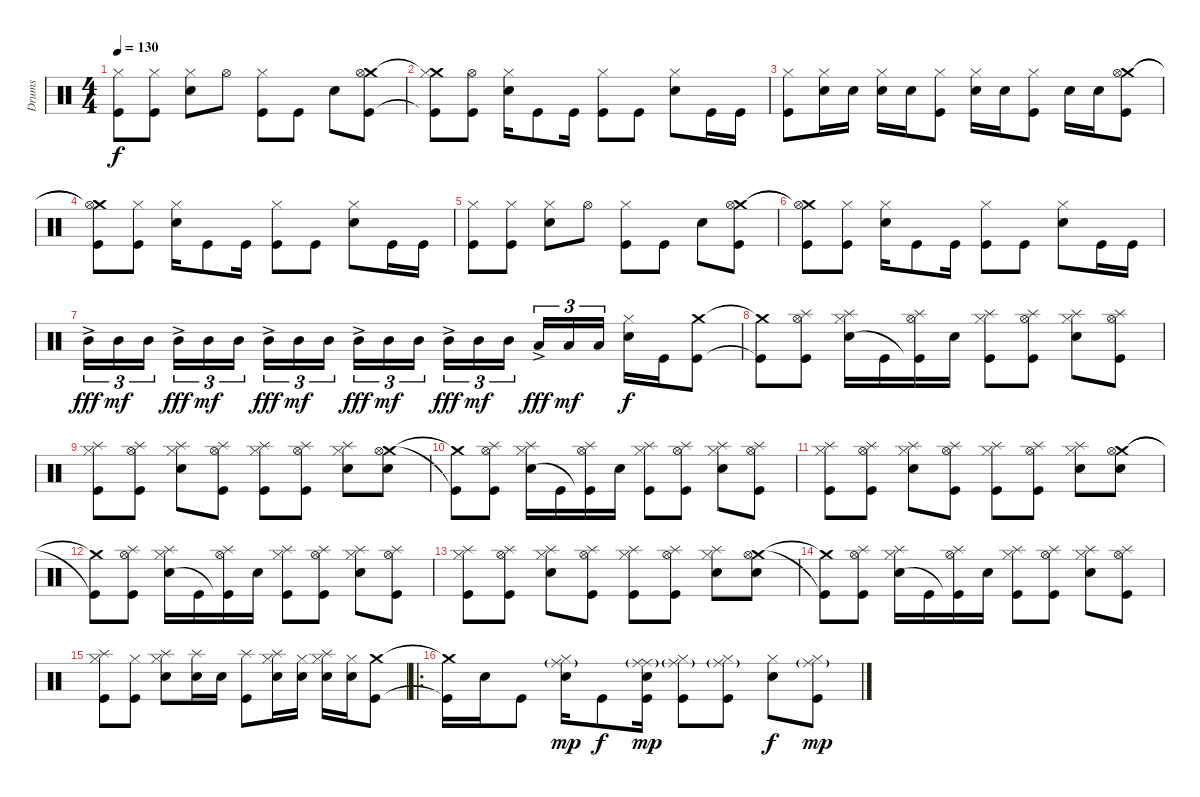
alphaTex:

\track ("Drums" "Drums") {instrument percussion}
\staff {score}
\articulation defaults
\ts (4 4)
\tempo 130
\clef neutral
\ks c
("Hi-Hat (closed)" "Kick (hit)").8{dy f} ("Hi-Hat (closed)" "Kick (hit)").8 ("Hi-Hat (closed)" "Electric Snare (hit)").8 "Hi-Hat (open)".8 ("Hi-Hat (closed)" "Kick (hit)").8 "Kick (hit)".8 "Electric Snare (hit)".8 ("Crash medium (hit)" "Hi-Hat (open)" "Kick (hit)").8 |
("Crash medium (hit)"{t} "Hi-Hat (closed)" "Kick (hit)"{t}).8 ("Hi-Hat (open)" "Kick (hit)").8 ("Hi-Hat (closed)" "Electric Snare (hit)").16 "Kick (hit)".8 "Kick (hit)".16 ("Hi-Hat (closed)" "Kick (hit)").8 "Kick (hit)".8 ("Hi-Hat (closed)" "Electric Snare (hit)").8 "Kick (hit)".16 "Kick (hit)".16 |
("Hi-Hat (closed)" "Kick (hit)").8 ("Hi-Hat (closed)" "Electric Snare (hit)").16 "Electric Snare (hit)".16 ("Hi-Hat (closed)" "Electric Snare (hit)").16 "Electric Snare (hit)".16 ("Hi-Hat (closed)" "Kick (hit)").8 ("Hi-Hat (closed)" "Electric Snare (hit)").16 "Electric Snare (hit)".16 ("Hi-Hat (closed)" "Kick (hit)").8 "Electric Snare (hit)".16 "Electric Snare (hit)".16 ("Crash medium (hit)" "Hi-Hat (open)" "Kick (hit)").8 |
("Crash medium (hit)"{t} "Hi-Hat (open)"{t} "Kick (hit)").8 ("Hi-Hat (closed)" "Kick (hit)").8 ("Hi-Hat (closed)" "Electric Snare (hit)").16 "Kick (hit)".8 "Kick (hit)".16 ("Hi-Hat (closed)" "Kick (hit)").8 "Kick (hit)".8 ("Hi-Hat (closed)" "Electric Snare (hit)").8 "Kick (hit)".16 "Kick (hit)".16 |
("Hi-Hat (closed)" "Kick (hit)").8 ("Hi-Hat (closed)" "Kick (hit)").8 ("Hi-Hat (closed)" "Electric Snare (hit)").8 "Hi-Hat (open)".8 ("Hi-Hat (closed)" "Kick (hit)").8 "Kick (hit)".8 "Electric Snare (hit)".8 ("Crash medium (hit)" "Hi-Hat (open)" "Kick (hit)").8 |
("Crash medium (hit)"{t} "Hi-Hat (open)"{t} "Kick (hit)").8 ("Hi-Hat (closed)" "Kick (hit)").8 ("Hi-Hat (closed)" "Electric Snare (hit)").16 "Kick (hit)".8 "Kick (hit)".16 ("Hi-Hat (closed)" "Kick (hit)").8 "Kick (hit)".8 ("Hi-Hat (closed)" "Electric Snare (hit)").8 "Kick (hit)".16 "Kick (hit)".16 |
"Mid Tom (hit)"{ac}.16{tu (3 2) dy fff} "Mid Tom (hit)".16{tu (3 2) dy mf} "Mid Tom (hit)".16{tu (3 2)} "Mid Tom (hit)"{ac}.16{tu (3 2) dy fff} "Mid Tom (hit)".16{tu (3 2) dy mf} "Mid Tom (hit)".16{tu (3 2)} "Mid Tom (hit)"{ac}.16{tu (3 2) dy fff} "Mid Tom (hit)".16{tu (3 2) dy mf} "Mid Tom (hit)".16{tu (3 2)} "Mid Tom (hit)"{ac}.16{tu (3 2) dy fff} "Mid Tom (hit)".16{tu (3 2) dy mf} "Mid Tom (hit)".16{tu (3 2)} "Mid Tom (hit)"{ac}.16{tu (3 2) dy fff} "Mid Tom (hit)".16{tu (3 2) dy mf} "Mid Tom (hit)".16{tu (3 2)} "Low Tom (hit)"{ac}.16{tu (3 2) dy fff} "Low Tom (hit)".16{tu (3 2) dy mf} "Low Tom (hit)".16{tu (3 2)} ("Hi-Hat (closed)" "Electric Snare (hit)").16{dy f} "Kick (hit)".16 ("Crash medium (hit)" "Kick (hit)").8 |
("Crash medium (hit)"{t} "Kick (hit)"{t}).8 ("Splash (hit)" "Hi-Hat (open)" "Kick (hit)").8 ("Splash (hit)" "Hi-Hat (closed)" "Electric Snare (hit)").16 "Kick (hit)".16 ("Splash (hit)" "Hi-Hat (open)" "Kick (hit)"{t}).16 "Electric Snare (hit)".16 ("Splash (hit)" "Hi-Hat (closed)" "Kick (hit)").8 ("Splash (hit)" "Hi-Hat (open)" "Kick (hit)").8 ("Splash (hit)" "Hi-Hat (closed)" "Electric Snare (hit)").8 ("Splash (hit)" "Hi-Hat (open)" "Kick (hit)").8 |
("Hi-Hat (closed)" "Splash (hit)" "Kick (hit)").8 ("Hi-Hat (open)" "Splash (hit)" "Kick (hit)").8 ("Hi-Hat (closed)" "Splash (hit)" "Electric Snare (hit)").8 ("Hi-Hat (open)" "Splash (hit)" "Kick (hit)").8 ("Hi-Hat (closed)" "Splash (hit)" "Kick (hit)").8 ("Hi-Hat (open)" "Splash (hit)" "Kick (hit)").8 ("Hi-Hat (closed)" "Splash (hit)" "Electric Snare (hit)").8 ("Crash medium (hit)" "Hi-Hat (open)" "Electric Snare (hit)").8 |
("Crash medium (hit)"{t} "Kick (hit)"{t}).8 ("Splash (hit)" "Hi-Hat (open)" "Kick (hit)").8 ("Splash (hit)" "Hi-Hat (closed)" "Electric Snare (hit)").16 "Kick (hit)".16 ("Splash (hit)" "Hi-Hat (open)" "Kick (hit)"{t}).16 "Electric Snare (hit)".16 ("Splash (hit)" "Hi-Hat (closed)" "Kick (hit)").8 ("Splash (hit)" "Hi-Hat (open)" "Kick (hit)").8 ("Splash (hit)" "Hi-Hat (closed)" "Electric Snare (hit)").8 ("Splash (hit)" "Hi-Hat (open)" "Kick (hit)").8 |
("Hi-Hat (closed)" "Splash (hit)" "Kick (hit)").8 ("Hi-Hat (open)" "Splash (hit)" "Kick (hit)").8 ("Hi-Hat (closed)" "Splash (hit)" "Electric Snare (hit)").8 ("Hi-Hat (open)" "Splash (hit)" "Kick (hit)").8 ("Hi-Hat (closed)" "Splash (hit)" "Kick (hit)").8 ("Hi-Hat (open)" "Splash (hit)" "Kick (hit)").8 ("Hi-Hat (closed)" "Splash (hit)" "Electric Snare (hit)").8 ("Crash medium (hit)" "Hi-Hat (open)" "Electric Snare (hit)").8 |
("Crash medium (hit)"{t} "Kick (hit)"{t}).8 ("Splash (hit)" "Hi-Hat (open)" "Kick (hit)").8 ("Splash (hit)" "Hi-Hat (closed)" "Electric Snare (hit)").16 "Kick (hit)".16 ("Splash (hit)" "Hi-Hat (open)" "Kick (hit)"{t}).16 "Electric Snare (hit)".16 ("Splash (hit)" "Hi-Hat (closed)" "Kick (hit)").8 ("Splash (hit)" "Hi-Hat (open)" "Kick (hit)").8 ("Splash (hit)" "Hi-Hat (closed)" "Electric Snare (hit)").8 ("Splash (hit)" "Hi-Hat (open)" "Kick (hit)").8 |
("Hi-Hat (closed)" "Splash (hit)" "Kick (hit)").8 ("Hi-Hat (open)" "Splash (hit)" "Kick (hit)").8 ("Hi-Hat (closed)" "Splash (hit)" "Electric Snare (hit)").8 ("Hi-Hat (open)" "Splash (hit)" "Kick (hit)").8 ("Hi-Hat (closed)" "Splash (hit)" "Kick (hit)").8 ("Hi-Hat (open)" "Splash (hit)" "Kick (hit)").8 ("Hi-Hat (closed)" "Splash (hit)" "Electric Snare (hit)").8 ("Crash medium (hit)" "Hi-Hat (open)" "Electric Snare (hit)").8 |
("Crash medium (hit)"{t} "Kick (hit)"{t}).8 ("Splash (hit)" "Hi-Hat (open)" "Kick (hit)").8 ("Splash (hit)" "Hi-Hat (closed)" "Electric Snare (hit)").16 "Kick (hit)".16 ("Splash (hit)" "Hi-Hat (open)" "Kick (hit)"{t}).16 "Electric Snare (hit)".16 ("Splash (hit)" "Hi-Hat (closed)" "Kick (hit)").8 ("Splash (hit)" "Hi-Hat (open)" "Kick (hit)").8 ("Splash (hit)" "Hi-Hat (closed)" "Electric Snare (hit)").8 ("Splash (hit)" "Hi-Hat (open)" "Kick (hit)").8 |
("Hi-Hat (closed)" "Splash (hit)" "Kick (hit)").8 ("Hi-Hat (closed)" "Kick (hit)").8 ("Hi-Hat (closed)" "Splash (hit)" "Electric Snare (hit)").8 ("Splash (hit)" "Electric Snare (hit)").16 "Electric Snare (hit)".16 ("Splash (hit)" "Kick (hit)").8 ("Hi-Hat (closed)" "Splash (hit)" "Electric Snare (hit)").16 ("Hi-Hat (closed)" "Electric Snare (hit)").16 ("Hi-Hat (closed)" "Splash (hit)" "Electric Snare (hit)").16 ("Hi-Hat (closed)" "Electric Snare (hit)").16 ("Crash medium (hit)" "Kick (hit)").8 |
\ro
("Crash medium (hit)"{t} "Kick (hit)"{t}).16 "Electric Snare (hit)".16 "Kick (hit)".8 ("Hi-Hat (closed)" "Ride (middle)"{g} "Electric Snare (hit)").16{dy mp} "Kick (hit)".8{dy f} ("Ride (middle)" "Ride (middle)"{g} "Electric Snare (hit)" "Kick (hit)").16{dy mp} ("Hi-Hat (closed)" "Ride (middle)"{g} "Kick (hit)").8 ("Hi-Hat (closed)" "Ride (middle)"{g} "Kick (hit)").8 ("Hi-Hat (closed)" "Electric Snare (hit)").8{dy f} ("Hi-Hat (closed)" "Ride (middle)"{g} "Kick (hit)").8{dy mp}
